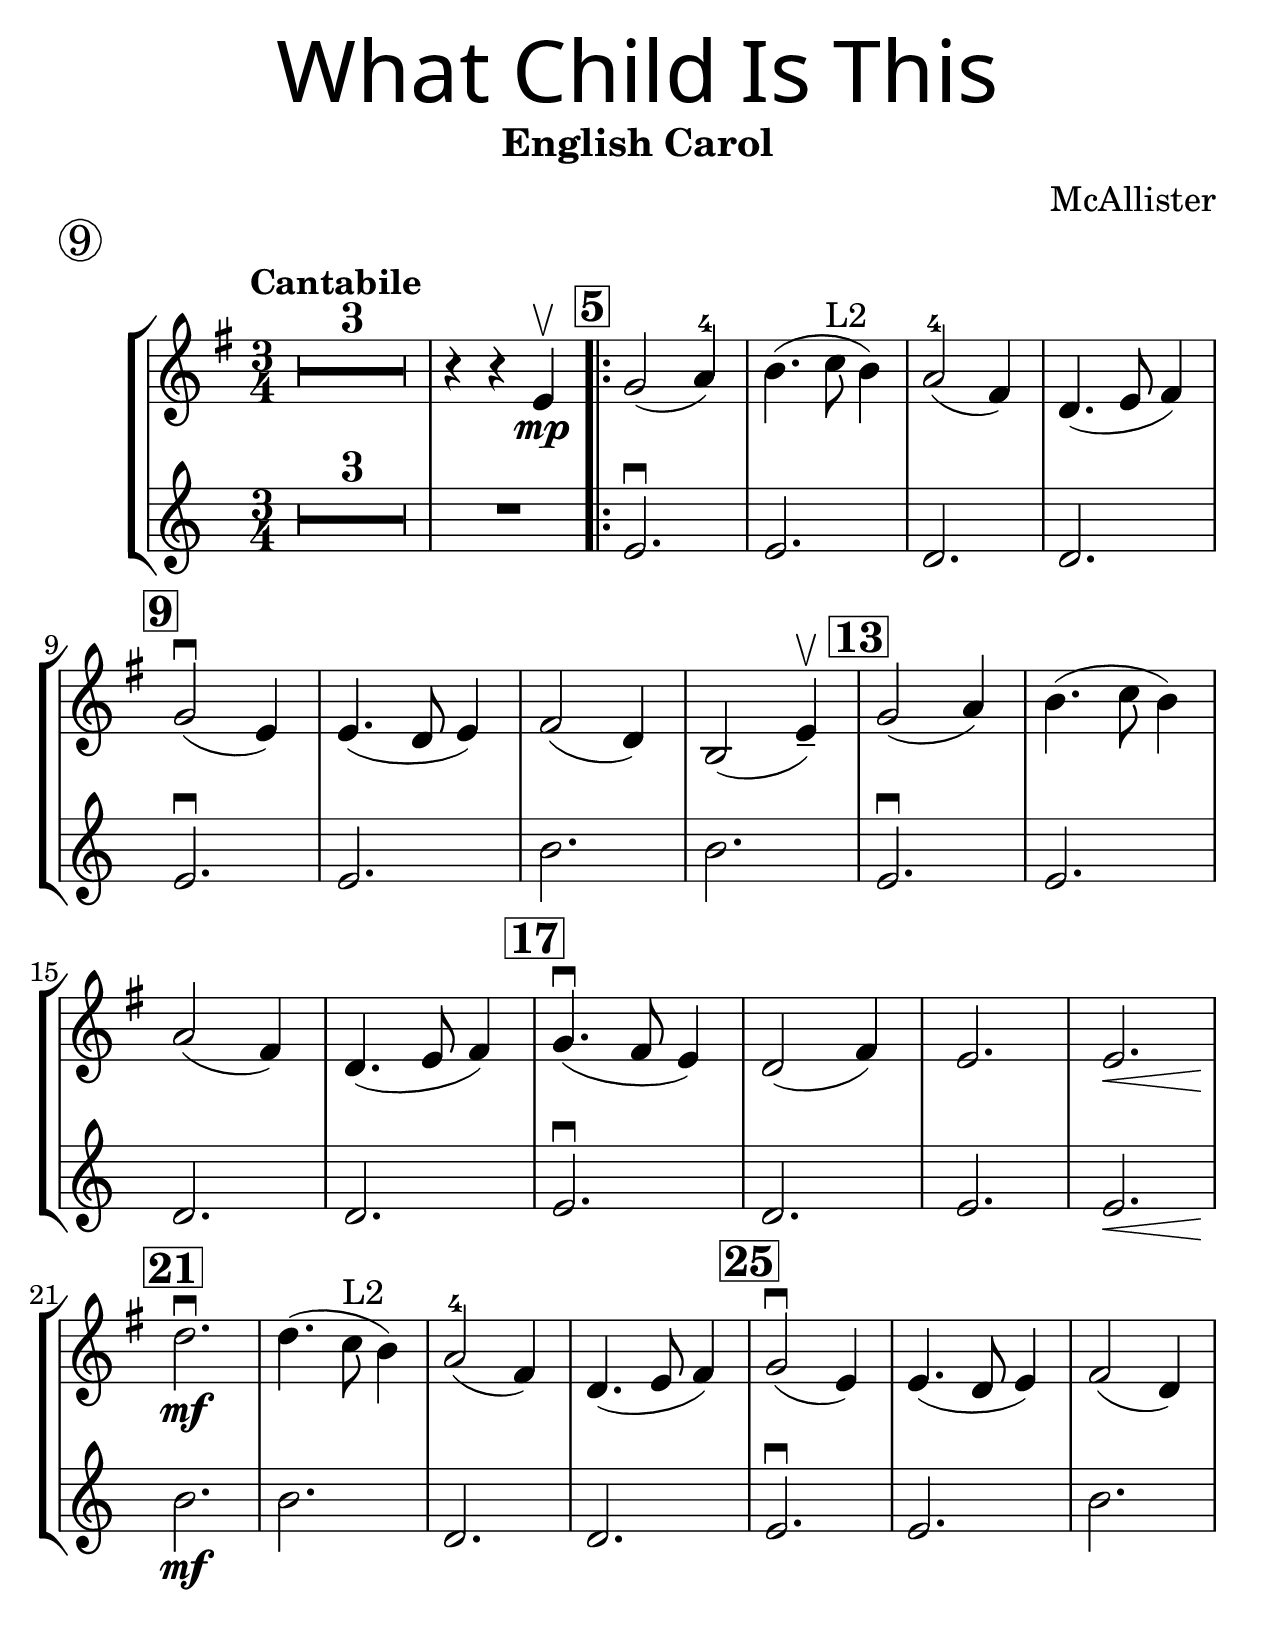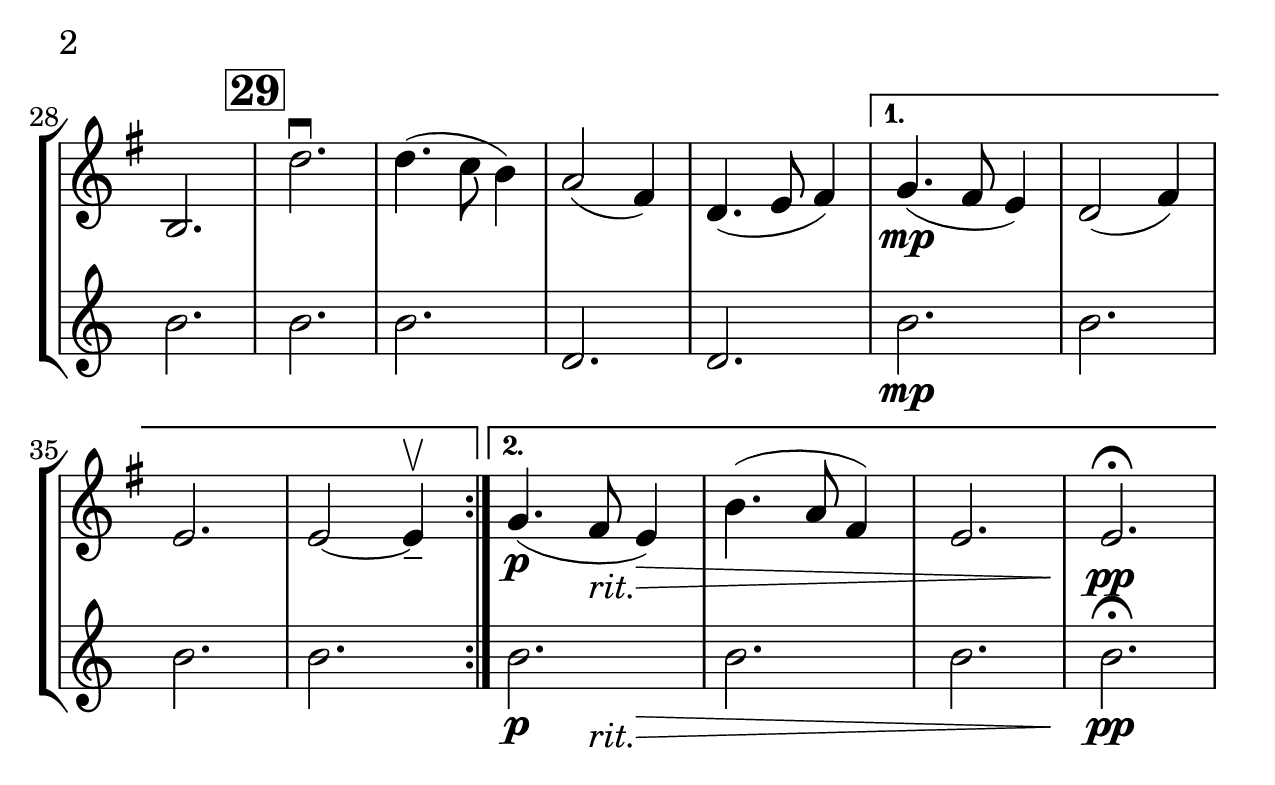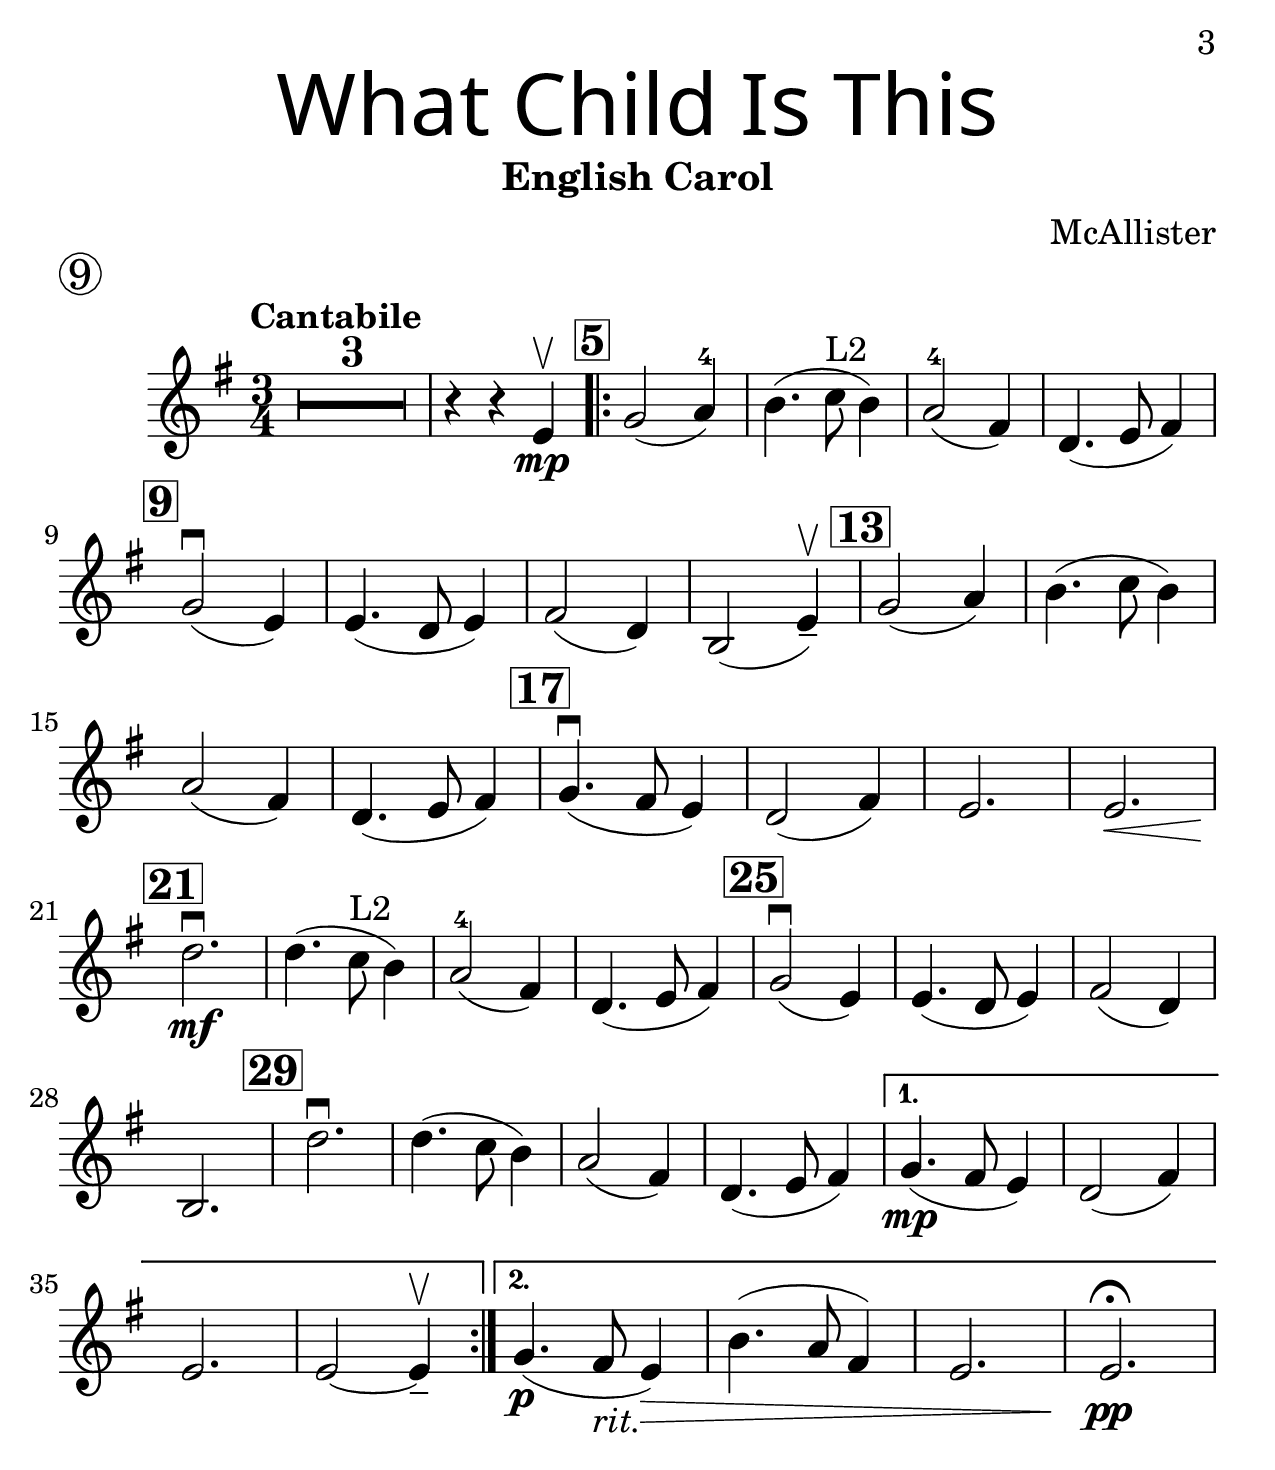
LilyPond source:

\version "2.19.40"
\language "english"
#(set-default-paper-size "letter")
#(set-global-staff-size 30)


first = \relative a' {
  \set Score.markFormatter = #format-mark-box-barnumbers
  \time 3/4
  \key g \major
  \tempo "Cantabile"
  \compressFullBarRests
  \override MultiMeasureRest.expand-limit = #1

  R2.*3 |
  r4 r4 e4\upbow\mp
  \mark \default
  \repeat volta 2 {
  g2(a4-4) |
  b4.(c8^"L2" b4) |
  a2-4(fs4) |
  d4.(e8 fs4) |
  \break

  \mark \default
  g2\downbow(e4) |
  e4.(d8e4) |
  fs2(d4) |
  b2(e4--\upbow)
  \mark \default
  g2(a4) |
  b4.(c8 b4) |
  \break

  a2(fs4) |
  d4.(e8 fs4) |
  \mark \default
  g4.\downbow (fs8 e4)|
  d2(fs4) |
  e2. |
  e2.\< |
  \break

  \mark \default
  d'2.\downbow\mf\! |
  d4.(c8^"L2"  b4) |
  a2-4(fs4) |
  d4.(e8 fs4) |
  \mark \default
  g2\downbow (e4) |
  e4.(d8 e4) |
  fs2(d4) |
  \break

  b2. |
  \mark \default
  d'2.\downbow |
  d4. (c8 b4) |
  a2(fs4) |
  d4.(e8 fs4)
  }
  \alternative {
    {
      g4.\mp (fs8 e4) |
      d2(fs4) |
      \break
      e2. |
      e2 ~ e4--\upbow
    }
    {
      g4.\p(fs8_\markup{\italic "rit."} e4\>)
      b'4.(a8 fs4) |
      e2. |
      e2.\fermata\pp\!
    }
  }
}
second = \relative a' {
  \compressFullBarRests
  \override MultiMeasureRest.expand-limit = #1
  \time 3/4

  R2.*3 | R2.
  \repeat volta 2 {
    e2.\downbow |
    e2. |
    d2. |
    d2. |
    \break

    e2.\downbow | e2. |
    b'2. b2. e,2.\downbow e2. |
    d2. d2. e2.\downbow d2. e2. e2.\< |
    b'2.\!\mf b2. d,2. d2. e2.\downbow e2. b'2. |
    b2. b2. b2. d,2. d2.
  }
  \alternative {
  { b'2.\mp b2. b2. b2.   }
  { <<b2.\p {s4. s8_\markup{\italic"rit."} s4\>}>> b2. b2. b2.\pp\fermata }
  }
}

\bookpart {
  \header {
    title = \markup {
      \override #'(font-name . "SantasSleighFull")
      \override #'(font-size . 8)
      { "What Child Is This" }
    }
    subtitle = "English Carol"
    piece = \markup \huge \circle 9
    instrument = ""
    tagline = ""
    composer = "McAllister"
  }

  \score {
    \new StaffGroup <<
      \new Staff \with {
        \override VerticalAxisGroup.staff-staff-spacing = #'((basic-distance . 30))
      } {
        \first
      }
      \new Staff {
        \second
      }
    >>
  }
}

\bookpart {
  \header {
    title = \markup {
      \override #'(font-name . "SantasSleighFull")
      \override #'(font-size . 8)
      { "What Child Is This" }
    }
    subtitle = "English Carol"
    piece = \markup \huge \circle 9
    instrument = ""
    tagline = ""
    composer = "McAllister"
  }
  \score {
    \new Staff \with {
      \override VerticalAxisGroup.staff-staff-spacing = #'((basic-distance . 30))
    } {
      \first
    }
  }
}
